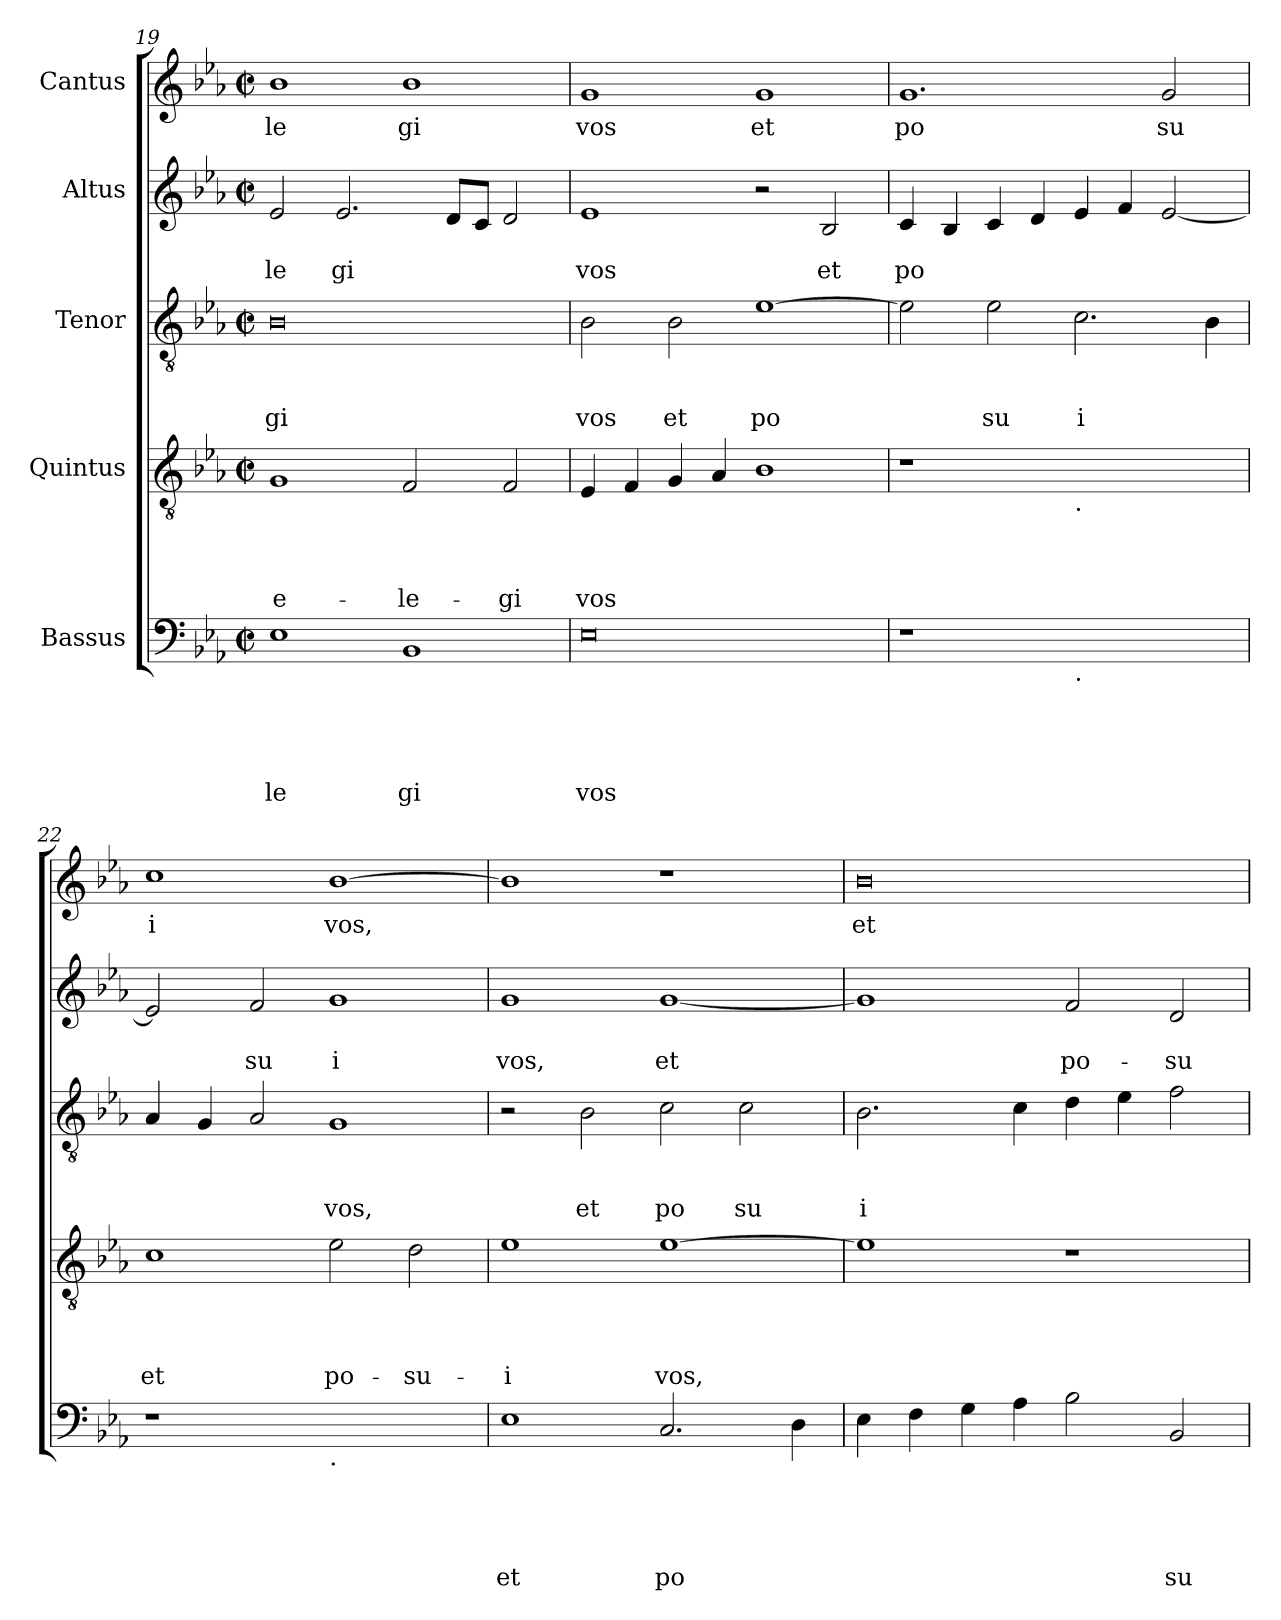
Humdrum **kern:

**kern	**text	**text	**text	**text	**text	**kern	**text	**text	**text	**text	**kern	**text	**text	**text	**kern	**text	**text	**kern	**text
*part5	*part5	*part5	*part5	*part5	*part5	*part4	*part4	*part4	*part4	*part4	*part3	*part3	*part3	*part3	*part2	*part2	*part2	*part1	*part1
*staff5	*staff5	*staff5	*staff5	*staff5	*staff5	*staff4	*staff4	*staff4	*staff4	*staff4	*staff3	*staff3	*staff3	*staff3	*staff2	*staff2	*staff2	*staff1	*staff1
*I"Bassus	*	*	*	*	*	*I"Quintus	*	*	*	*	*I"Tenor	*	*	*	*I"Altus	*	*	*I"Cantus	*
!!LO:PB:g=z
*clefF4	*	*	*	*	*	*clefGv2	*	*	*	*	*clefGv2	*	*	*	*clefG2	*	*	*clefG2	*
*k[b-e-a-]	*	*	*	*	*	*k[b-e-a-]	*	*	*	*	*k[b-e-a-]	*	*	*	*k[b-e-a-]	*	*	*k[b-e-a-]	*
*E-:	*	*	*	*	*	*E-:	*	*	*	*	*E-:	*	*	*	*E-:	*	*	*E-:	*
*M2/2	*	*	*	*	*	*M2/2	*	*	*	*	*M2/2	*	*	*	*M2/2	*	*	*M2/2	*
*met(c|)	*	*	*	*	*	*met(c|)	*	*	*	*	*met(c|)	*	*	*	*met(c|)	*	*	*met(c|)	*
=19	=19	=19	=19	=19	=19	=19	=19	=19	=19	=19	=19	=19	=19	=19	=19	=19	=19	=19	=19
!	!	!	!	!	!LO:LY:b	!	!	!	!	!LO:LY:b	!	!	!	!LO:LY:b	!	!	!LO:LY:b	!	!LO:LY:b
1E-	.	.	.	.	le	1G	.	.	.	e-	0B-	.	.	gi	2e-/	.	-le	1b-	le
!	!	!	!	!	!	!	!	!	!	!	!	!	!	!	!	!	!LO:LY:b	!	!
.	.	.	.	.	.	.	.	.	.	.	.	.	.	.	2.e-/	.	gi	.	.
!	!	!	!	!	!LO:LY:b	!	!	!	!	!LO:LY:b	!	!	!	!	!	!	!	!	!LO:LY:b
1BB-	.	.	.	.	gi	2F/	.	.	.	-le-	.	.	.	.	.	.	.	1b-	gi
.	.	.	.	.	.	.	.	.	.	.	.	.	.	.	8d/L	.	.	.	.
.	.	.	.	.	.	.	.	.	.	.	.	.	.	.	8c/J	.	.	.	.
!	!	!	!	!	!	!	!	!	!	!LO:LY:b	!	!	!	!	!	!	!	!	!
.	.	.	.	.	.	2F/	.	.	.	-gi	.	.	.	.	2d/	.	.	.	.
=20	=20	=20	=20	=20	=20	=20	=20	=20	=20	=20	=20	=20	=20	=20	=20	=20	=20	=20	=20
!	!	!	!	!	!LO:LY:b	!	!	!	!	!LO:LY:b	!	!	!	!LO:LY:b	!	!	!LO:LY:b	!	!LO:LY:b
0E-	.	.	.	.	vos	4E-/	.	.	.	vos	2B-\	.	.	vos	1e-	.	vos	1g	vos
.	.	.	.	.	.	4F/	.	.	.	.	.	.	.	.	.	.	.	.	.
!	!	!	!	!	!	!	!	!	!	!	!	!	!	!LO:LY:b	!	!	!	!	!
.	.	.	.	.	.	4G/	.	.	.	.	2B-\	.	.	et	.	.	.	.	.
.	.	.	.	.	.	4A-/	.	.	.	.	.	.	.	.	.	.	.	.	.
!	!	!	!	!	!	!	!	!	!	!	!	!	!	!LO:LY:b	!	!	!	!	!LO:LY:b
.	.	.	.	.	.	1B-	.	.	.	.	[>1e-	.	.	po	2r	.	.	1g	et
!	!	!	!	!	!	!	!	!	!	!	!	!	!	!	!	!	!LO:LY:b	!	!
.	.	.	.	.	.	.	.	.	.	.	.	.	.	.	2B-/	.	et	.	.
=21	=21	=21	=21	=21	=21	=21	=21	=21	=21	=21	=21	=21	=21	=21	=21	=21	=21	=21	=21
!	!	!	!	!	!	!	!	!	!	!	!	!	!	!	!	!	!LO:LY:b	!	!LO:LY:b
1r	.	.	.	.	.	1r	.	.	.	.	2e-\]	.	.	.	4c/	.	po	1.g	po
.	.	.	.	.	.	.	.	.	.	.	.	.	.	.	4B-/	.	.	.	.
!	!	!	!	!	!	!	!	!	!	!	!	!	!	!LO:LY:b	!	!	!	!	!
.	.	.	.	.	.	.	.	.	.	.	2e-\	.	.	su	4c/	.	.	.	.
.	.	.	.	.	.	.	.	.	.	.	.	.	.	.	4d/	.	.	.	.
!	!	!	!	!	!	!LO:TX:b:t=.	!	!	!	!	!	!	!	!	!	!	!	!	!
!LO:TX:b:t=.	!	!	!	!	!	!	!	!	!	!	!	!	!	!	!	!	!	!	!
!	!	!	!	!	!	!	!	!	!	!	!	!	!	!LO:LY:b	!	!	!	!	!
1ryy	.	.	.	.	.	1ryy	.	.	.	.	2.c\	.	.	i	4e-/	.	.	.	.
.	.	.	.	.	.	.	.	.	.	.	.	.	.	.	4f/	.	.	.	.
!	!	!	!	!	!	!	!	!	!	!	!	!	!	!	!	!	!	!	!LO:LY:b
.	.	.	.	.	.	.	.	.	.	.	.	.	.	.	[<2e-/	.	.	2g/	su
.	.	.	.	.	.	.	.	.	.	.	4B-\	.	.	.	.	.	.	.	.
=22	=22	=22	=22	=22	=22	=22	=22	=22	=22	=22	=22	=22	=22	=22	=22	=22	=22	=22	=22
!	!	!	!	!	!	!	!	!	!	!LO:LY:b	!	!	!	!	!	!	!	!	!LO:LY:b
1r	.	.	.	.	.	1c	.	.	.	et	4A-/	.	.	.	2e-/]	.	.	1cc	i
.	.	.	.	.	.	.	.	.	.	.	4G/	.	.	.	.	.	.	.	.
!	!	!	!	!	!	!	!	!	!	!	!	!	!	!	!	!	!LO:LY:b	!	!
.	.	.	.	.	.	.	.	.	.	.	2A-/	.	.	.	2f/	.	su	.	.
!LO:TX:b:t=.	!	!	!	!	!	!	!	!	!	!	!	!	!	!	!	!	!	!	!
!	!	!	!	!	!	!	!	!	!	!LO:LY:b	!	!	!	!LO:LY:b	!	!	!LO:LY:b	!	!LO:LY:b
1ryy	.	.	.	.	.	2e-\	.	.	.	po-	1G	.	.	vos,	1g	.	i	[>1b-	vos,
!	!	!	!	!	!	!	!	!	!	!LO:LY:b	!	!	!	!	!	!	!	!	!
.	.	.	.	.	.	2d\	.	.	.	-su-	.	.	.	.	.	.	.	.	.
=23	=23	=23	=23	=23	=23	=23	=23	=23	=23	=23	=23	=23	=23	=23	=23	=23	=23	=23	=23
!	!	!	!	!	!LO:LY:b	!	!	!	!	!LO:LY:b	!	!	!	!	!	!	!LO:LY:b	!	!
1E-	.	.	.	.	et	1e-	.	.	.	-i	2r	.	.	.	1g	.	vos,	1b-]	.
!	!	!	!	!	!	!	!	!	!	!	!	!	!	!LO:LY:b	!	!	!	!	!
.	.	.	.	.	.	.	.	.	.	.	2B-\	.	.	et	.	.	.	.	.
!	!	!	!	!	!LO:LY:b	!	!	!	!	!LO:LY:b	!	!	!	!LO:LY:b	!	!	!LO:LY:b	!	!
2.C/	.	.	.	.	po	[<1e-	.	.	.	vos,	2c\	.	.	po	[<1g	.	et	1r	.
!	!	!	!	!	!	!	!	!	!	!	!	!	!	!LO:LY:b	!	!	!	!	!
.	.	.	.	.	.	.	.	.	.	.	2c\	.	.	su	.	.	.	.	.
4D\	.	.	.	.	.	.	.	.	.	.	.	.	.	.	.	.	.	.	.
!!LO:LB:g=z
=24	=24	=24	=24	=24	=24	=24	=24	=24	=24	=24	=24	=24	=24	=24	=24	=24	=24	=24	=24
!	!	!	!	!	!	!	!	!	!	!	!	!	!	!LO:LY:b	!	!	!	!	!LO:LY:b
4E-\	.	.	.	.	.	1e-]	.	.	.	.	2.B-\	.	.	i	1g]	.	.	0b-	et
4F\	.	.	.	.	.	.	.	.	.	.	.	.	.	.	.	.	.	.	.
4G\	.	.	.	.	.	.	.	.	.	.	.	.	.	.	.	.	.	.	.
4A-\	.	.	.	.	.	.	.	.	.	.	4c\	.	.	.	.	.	.	.	.
!	!	!	!	!	!	!	!	!	!	!	!	!	!	!	!	!	!LO:LY:b	!	!
2B-\	.	.	.	.	.	1r	.	.	.	.	4d\	.	.	.	2f/	.	po-	.	.
.	.	.	.	.	.	.	.	.	.	.	4e-\	.	.	.	.	.	.	.	.
!	!	!	!	!	!LO:LY:b	!	!	!	!	!	!	!	!	!	!	!	!LO:LY:b	!	!
2BB-/	.	.	.	.	su	.	.	.	.	.	2f\	.	.	.	2d/	.	-su-	.	.
=	=	=	=	=	=	=	=	=	=	=	=	=	=	=	=	=	=	=	=
*-	*-	*-	*-	*-	*-	*-	*-	*-	*-	*-	*-	*-	*-	*-	*-	*-	*-	*-	*-
